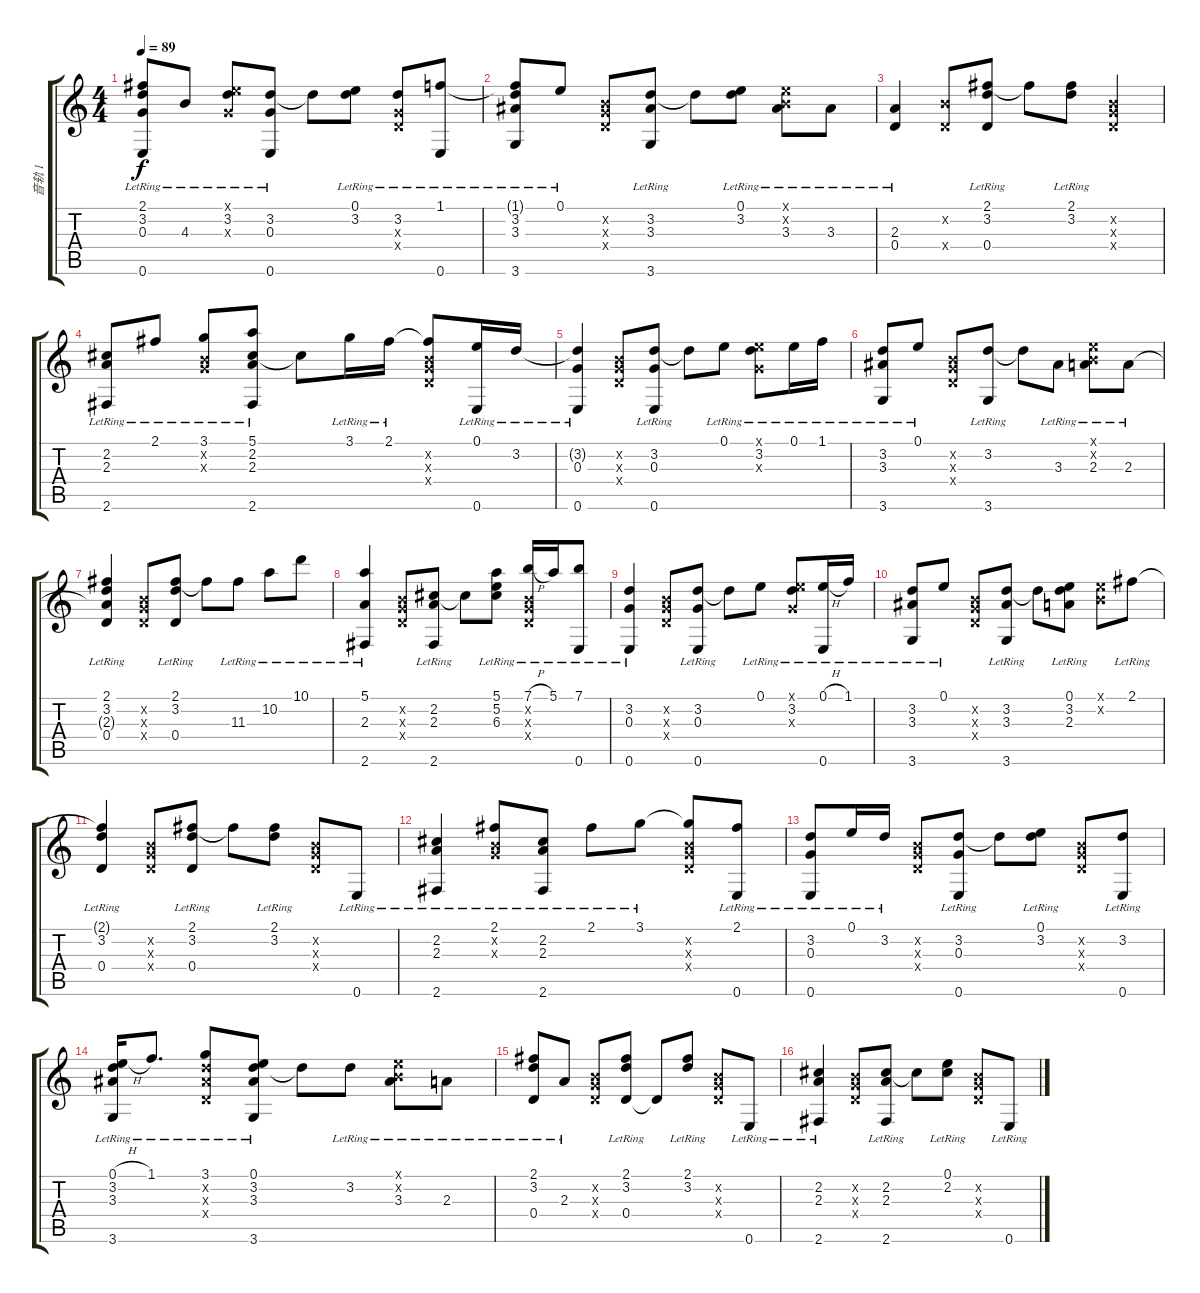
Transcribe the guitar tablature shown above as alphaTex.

\track ("音轨 1" "音轨 1") {instrument acousticguitarnylon}
\staff {score tabs}
\tuning (E4 B3 G3 D3 A2 E2) {hide}
\ts (4 4)
\tempo 89
\clef g2
\ks c
(2.1{t} 3.2{lr} 0.3{lr} 0.6{lr}).8{dy f} 4.3{lr}.8 (0.1{x} 3.2{lr} 0.3{x}).8 (3.2{lr} 0.3{lr} 0.6{lr}).8 3.2{t}.8 (0.1{lr} 3.2{lr}).8 (3.2{lr} 0.3{x} 0.4{x}).8 (1.1{lr} 0.6{lr}).8 |
(1.1{t} 3.2{lr} 3.3{lr} 3.6{lr}).8 0.1{lr}.8 (0.2{x} 0.3{x} 0.4{x}).8 (3.2{lr} 3.3{lr} 3.6{lr}).8 3.2{t}.8 (0.1{lr} 3.2{lr}).8 (0.1{x} 0.2{x} 3.3{lr}).8 3.3{lr}.8 |
(2.3{lr} 0.4{lr}).4 (0.2{x} 0.4{x}).8 (2.1{lr} 3.2{lr} 0.4{lr}).8 2.1{t}.8 (2.1{lr} 3.2{lr}).8 (0.2{x} 0.3{x} 0.4{x}).4 |
(2.2{lr} 2.3{lr} 2.6{lr}).8 2.1{lr}.8 (3.1{lr} 0.2{x} 0.3{x}).8 (5.1{lr} 2.2{lr} 2.3{lr} 2.6{lr}).8 2.2{t}.8 3.1{lr}.16 2.1{lr}.16 (2.1{t} 0.2{x} 0.3{x} 0.4{x}).8 (0.1{lr} 0.6{lr}).16 3.2{lr}.16 |
(3.2{t} 0.3{lr} 0.6{lr}).4 (0.2{x} 0.3{x} 0.4{x}).8 (3.2{lr} 0.3{lr} 0.6{lr}).8 3.2{t}.8 0.1{lr}.8 (0.1{x} 3.2{lr} 0.3{x}).8 0.1{lr}.16 1.1{lr}.16 |
(3.2{lr} 3.3{lr} 3.6{lr}).8 0.1{lr}.8 (0.2{x} 0.3{x} 0.4{x}).8 (3.2{lr} 3.6{lr}).8 3.2{t}.8 3.3{lr}.8 (0.1{x} 0.2{x} 2.3{lr}).8 2.3{lr}.8 |
(2.1{lr} 3.2{lr} 2.3{t} 0.4{lr}).4 (0.2{x} 0.3{x} 0.4{x}).8 (2.1{lr} 3.2{lr} 0.4{lr}).8 2.1{t}.8 11.3{lr}.8 10.2{lr}.8 10.1{lr}.8 |
(5.1{lr} 2.3{lr} 2.6{lr}).4 (0.2{x} 0.3{x} 0.4{x}).8 (2.2{lr} 2.3{lr} 2.6{lr}).8 2.2{t}.8 (5.1{lr} 5.2{lr} 6.3{lr}).8 (7.1{h lr} 0.2{x} 0.3{x} 0.4{x}).16 5.1{lr}.16 (7.1{lr} 0.6{lr}).8 |
(3.2{lr} 0.3{lr} 0.6{lr}).4 (0.2{x} 0.3{x} 0.4{x}).8 (3.2{lr} 0.3{lr} 0.6{lr}).8 3.2{t}.8 0.1{lr}.8 (0.1{x} 3.2{lr} 0.3{x}).8 (0.1{h lr} 0.6{lr}).16 1.1{lr}.16 |
(3.2{lr} 3.3{lr} 3.6{lr}).8 0.1{lr}.8 (0.2{x} 0.3{x} 0.4{x}).8 (3.2{lr} 3.3{lr} 3.6{lr}).8 3.2{t}.8 (0.1{lr} 3.2{lr} 2.3{lr}).8 (0.1{x} 0.2{x}).8 2.1{lr}.8 |
(2.1{t} 3.2{lr} 0.4{lr}).4 (0.2{x} 0.3{x} 0.4{x}).8 (2.1{lr} 3.2{lr} 0.4{lr}).8 2.1{t}.8 (2.1{lr} 3.2{lr}).8 (0.2{x} 0.3{x} 0.4{x}).8 0.6{lr}.8 |
(2.2{lr} 2.3{lr} 2.6{lr}).4 (2.1{lr} 0.2{x} 0.3{x}).8 (2.2{lr} 2.3{lr} 2.6{lr}).8 2.1{lr}.8 3.1{lr}.8 (3.1{t} 0.2{x} 0.3{x} 0.4{x}).8 (2.1{lr} 0.6{lr}).8 |
(3.2{lr} 0.3{lr} 0.6{lr}).8 0.1{lr}.16 3.2{lr}.16 (0.2{x} 0.3{x} 0.4{x}).8 (3.2{lr} 0.3{lr} 0.6{lr}).8 3.2{t}.8 (0.1{lr} 3.2{lr}).8 (0.2{x} 0.3{x} 0.4{x}).8 (3.2{lr} 0.6{lr}).8 |
(0.1{h lr} 3.2{lr} 3.3{lr} 3.6{lr}).16 1.1{lr}.8{d} (3.1{lr} 3.2{x} 3.3{x} 0.4{x}).8 (0.1{lr} 3.2{lr} 3.3{lr} 3.6{lr}).8 3.2{t}.8 3.2{lr}.8 (0.1{x} 0.2{x} 3.3{lr}).8 2.3{lr}.8 |
(2.1{lr} 3.2{lr} 0.4{lr}).8 2.3{lr}.8 (0.2{x} 0.3{x} 0.4{x}).8 (2.1{lr} 3.2{lr} 0.4{lr}).8 0.4{t}.8 (2.1{lr} 3.2{lr}).8 (0.2{x} 0.3{x} 0.4{x}).8 0.6{lr}.8 |
(2.2{lr} 2.3{lr} 2.6{lr}).4 (0.2{x} 0.3{x} 0.4{x}).8 (2.2{lr} 2.3{lr} 2.6{lr}).8 2.2{t}.8 (0.1{lr} 2.2{lr}).8 (0.2{x} 0.3{x} 0.4{x}).8 0.6{lr}.8
